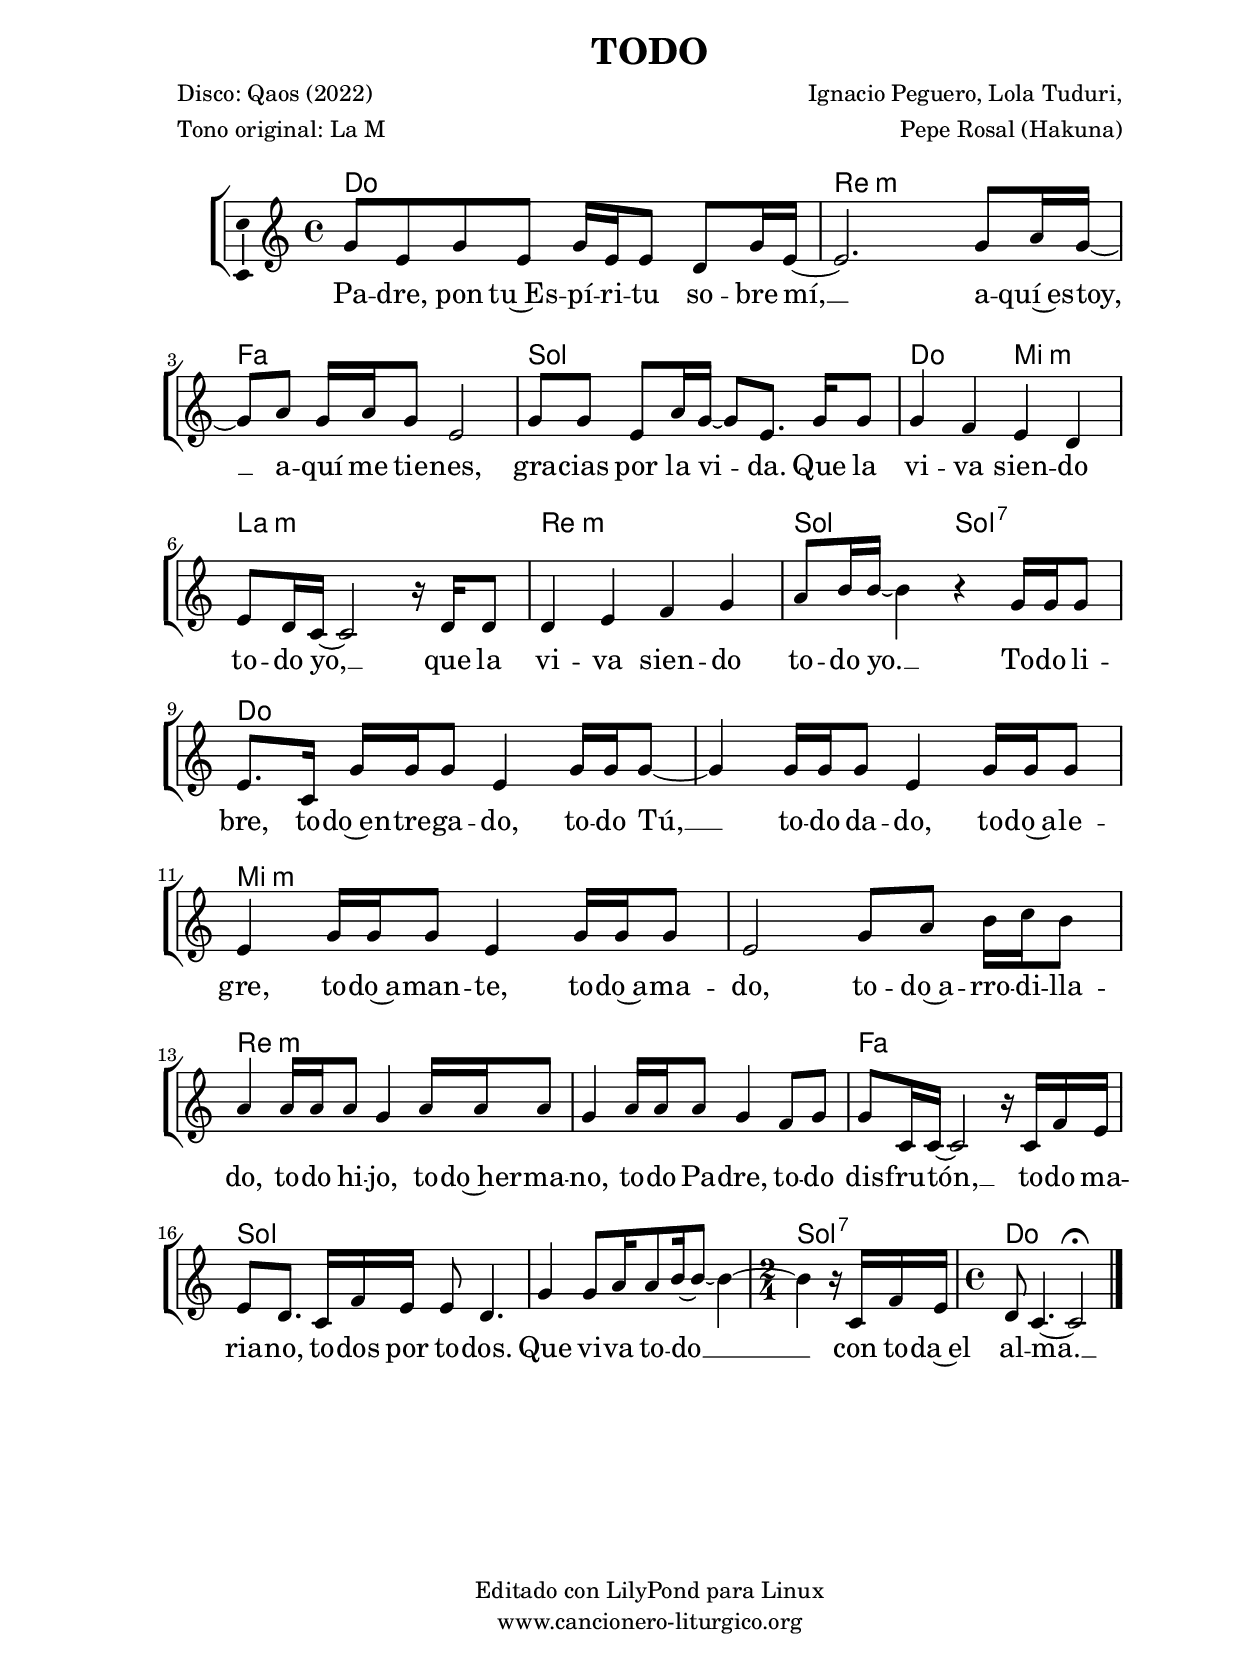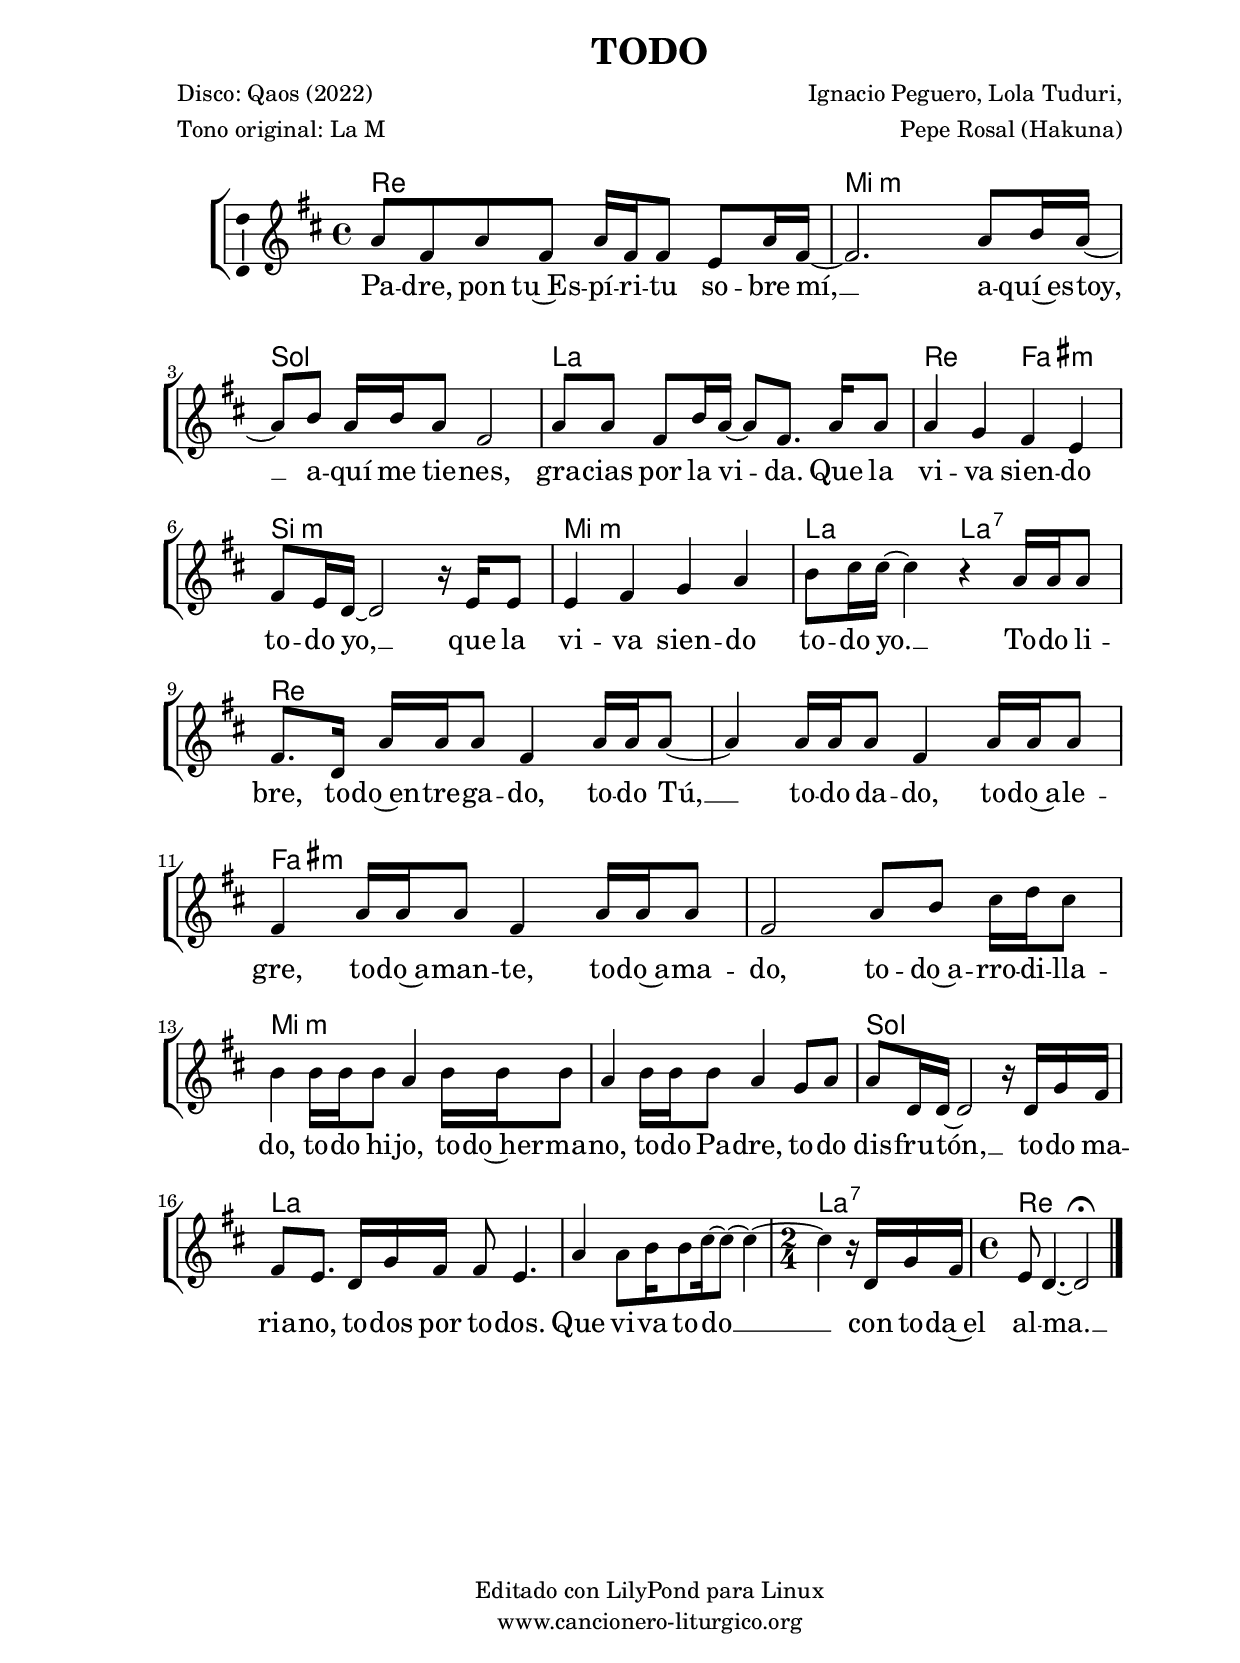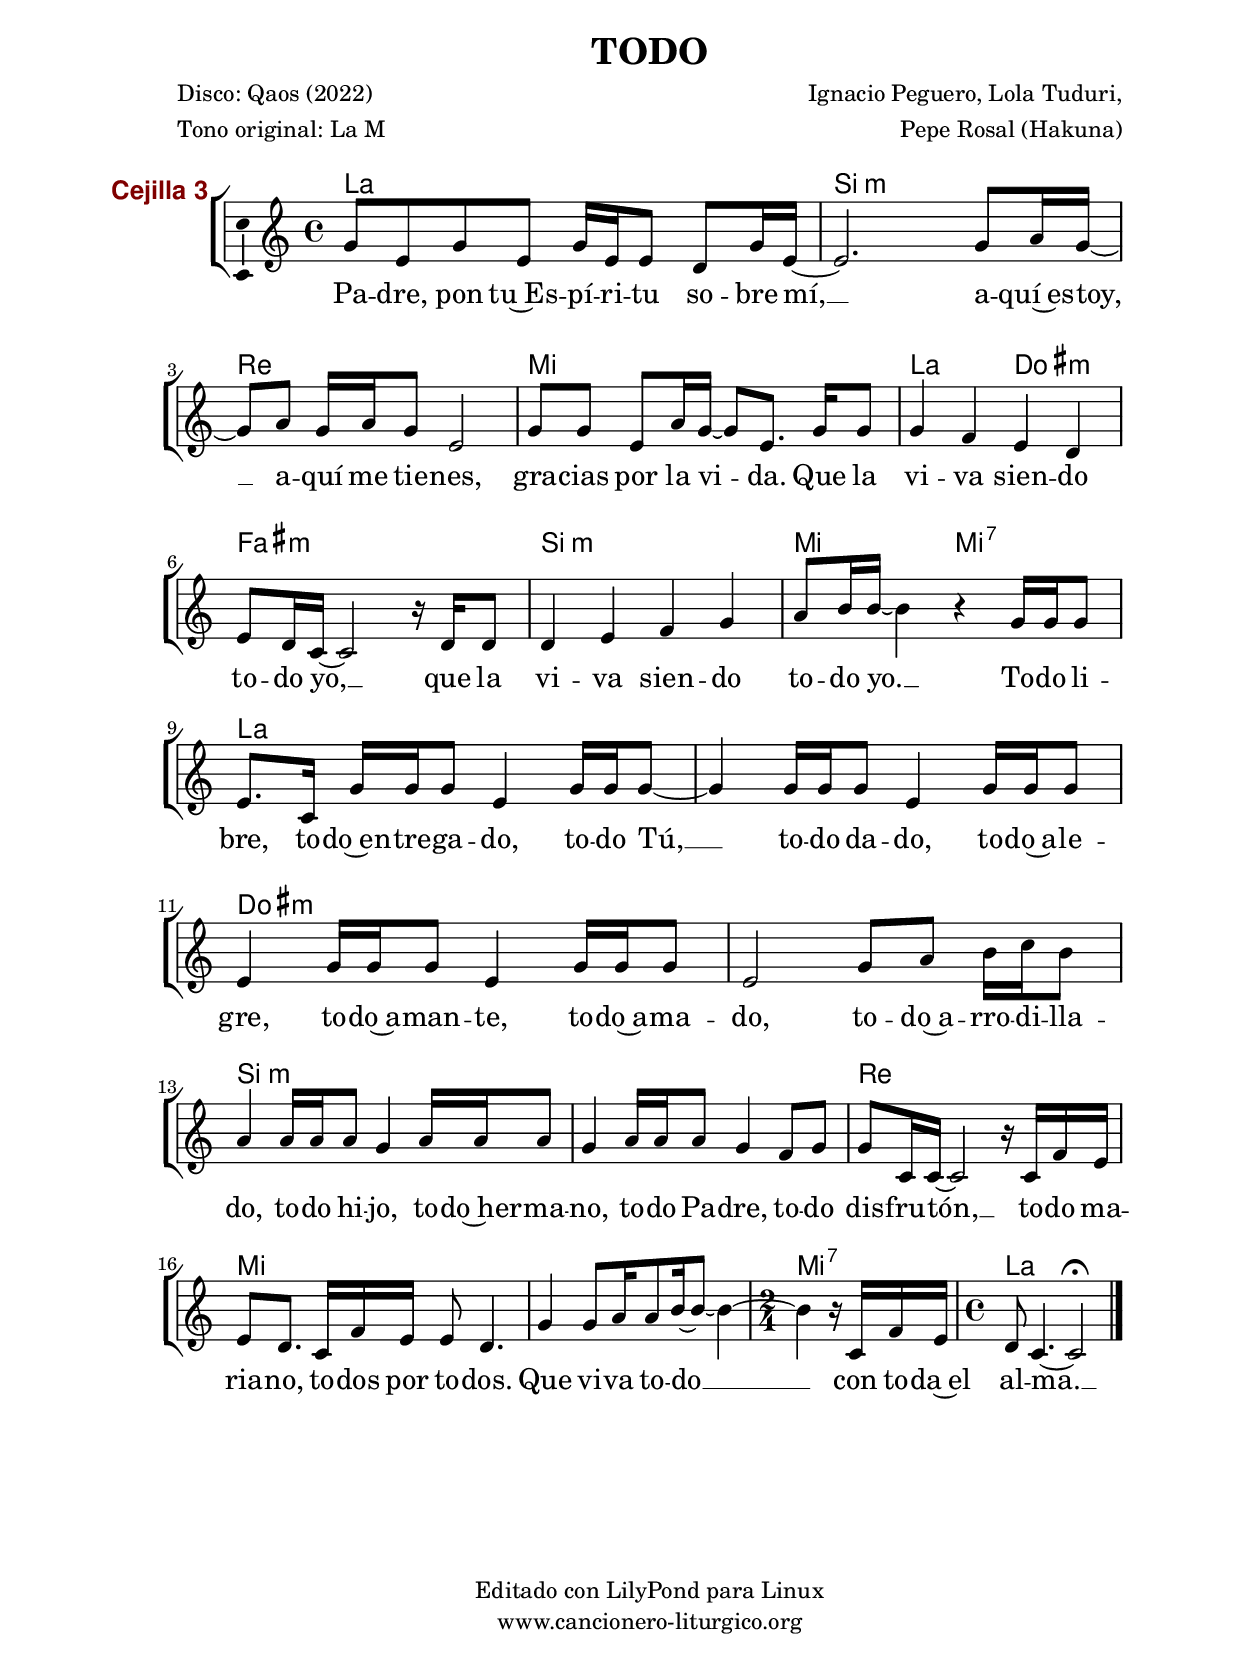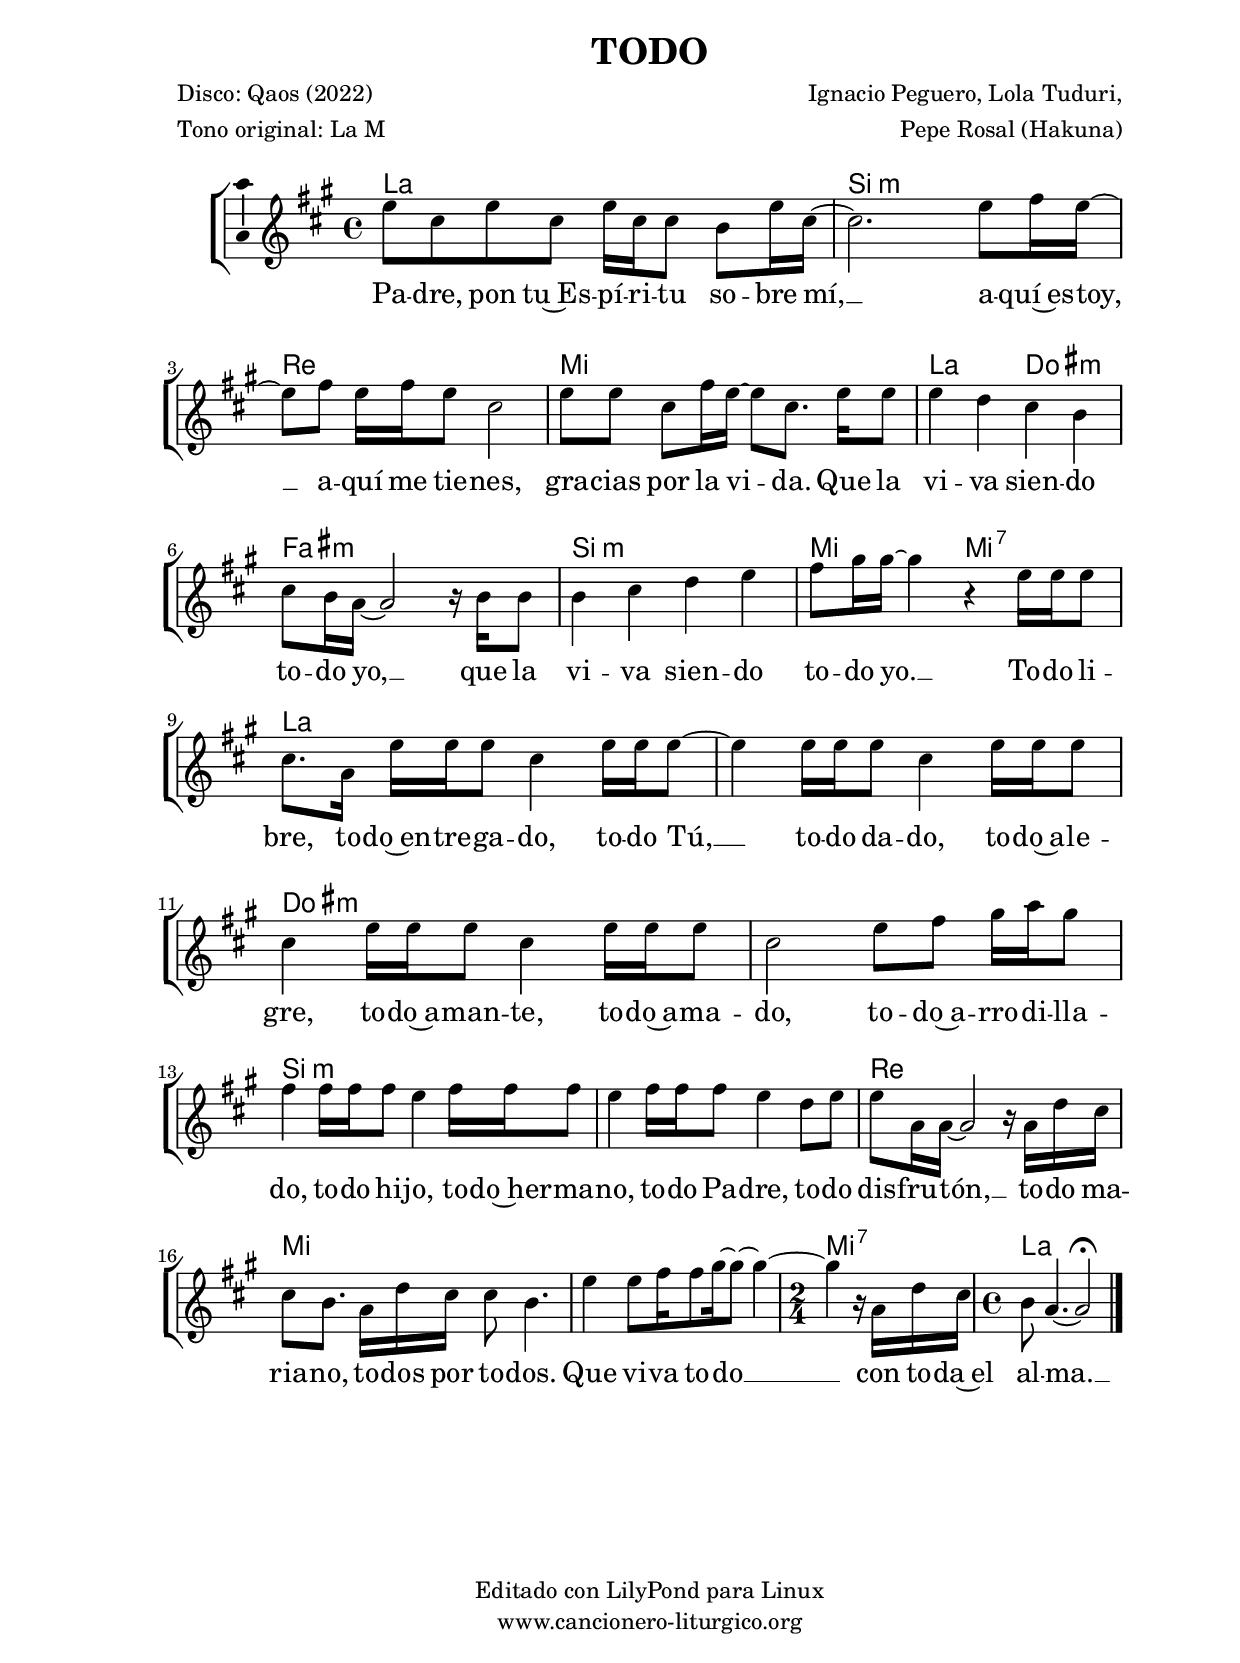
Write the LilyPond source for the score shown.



%versión de lilypond para la que se ha escrito esta partitura:
\version "2.16.0"

	%Tamaño papel
	#(set-default-paper-size "a4")
	%Tamaño partitura
	#(set-global-staff-size 20)
	%No responde al pulsar sobre una nota
	#(ly:set-option 'point-and-click #f)

%parámetros del encabezamiento:
\header {
	title = "TODO"
	subtitle = ""
	composer = "Ignacio Peguero, Lola Tuduri,"
	arranger = "Pepe Rosal (Hakuna)"
	poet = "Disco: Qaos (2022)"
	meter = "Tono original: La M"
%	arranger = ""
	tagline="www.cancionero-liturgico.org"
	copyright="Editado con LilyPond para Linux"
	tiempo = ""
	usos = "Comunión"
	letra = ""
	}

%parámetros asociados al papel:
\paper  {
	oddHeaderMarkup = \markup {\fill-line { \on-the-fly #not-first-page \fromproperty #'header:title \on-the-fly #not-first-page \fromproperty #'header:composer }}
	evenHeaderMarkup = \markup {\fill-line { \fromproperty #'header:composer \fromproperty #'header:title }}
	#(set-paper-size "a4")
	print-page-number = ##f
	first-page-number = 1
	print-first-page-number = ##f
%	head-separation = 3.0 \cm
	top-margin = 2.0 \cm
	bottom-margin = 0.5\cm
%%%	bottom-margin = -2.0\cm
	left-margin = 3.0 \cm
	line-width = 16.0 \cm 
	indent = 8\mm
	interscoreline = 2.\mm
	between-system-space = 15\mm
%	para que las partituras no llenen la hoja:
	ragged-bottom = ##t
%	idem para la última hoja:
	ragged-last-bottom = ##f
%	para que las partituras llenen el ancho del papel:
	ragged-last = ##f
	after-title-space = 2.5 \cm
%page-count=1
%system-count=7

	%Flexible Vertical Spacing
%	markup-markup-spacing =
%	#'((basic-distance . 15) (minimum-distance . 15) (padding . 3))
	markup-system-spacing =
	#'((basic-distance . 15) (minimum-distance . 15) (padding . 3))
	system-system-spacing =
	#'((basic-distance . 15) (minimum-distance . 15) (padding . 3))
	score-system-spacing =
	#'((basic-distance . 15) (minimum-distance . 15) (padding . 5))
%	top-system-spacing = % header
%	#'((basic-distance . 8) (minimum-distance . 0) (padding . 0))
%	top-markup-spacing =
%	#'((basic-distance . 20) (minimum-distance . 20) (padding . 0))
	last-bottom-spacing = % footer
	#'((basic-distance . 5) (minimum-distance . 5) (padding . 0))
%	score-markup-spacing =
%	#'((basic-distance . 16) (minimum-distance . 13) (padding . 0))

	}


%parámetros que afectan a toda la partitura:
global =  {
	%clave de sol (G):
	\clef G
	%armadura:
	\transpose a c
	\key a \major
	\tempo 4=88
	\set Score.tempoHideNote = ##t
	}


acordes = {
	\italianChords
	\chordmode {
	\transpose a c
{

a2 a b:m b:m d d e e a cis:m fis:m fis:m b:m b:m e e:7

%s4
a2 a a a cis:m cis:m cis:m cis:m b:m b:m b:m b:m d d e e e e
e2:7
a1

	}
	}
}

melodia = 
	\transpose a c'
{
	\relative c'{
	\time 4/4

%\phrasingSlurDashed

%00.06
e8 cis e cis e16 cis cis8 b e16 cis~
cis2. e8 fis16 e~
e8 fis e16 fis16 e8 cis2
e8 e cis fis16 e~e8 cis8. e16 e8
e4 d cis b
cis8 b16 a~2 r16 b16 b8
b4 cis d e
fis8 gis16 gis~gis4 r4 

%0:27
%\partial 4
e16 e e8
cis8. a16 e' e e8 cis4 e16 e e8~
e4 e16 e e8 cis4 e16 e e8
cis4 e16 e e8 cis4 e16 e e8
cis2 e8 fis gis16 a gis8
fis4 fis16 fis fis8 e4 fis16 fis fis8
e4 fis16 fis fis8 e4 d8 e
e8 a,16 a~a2 r16 a16 d cis
cis8 b8. a16 d cis cis8 b4.
e4 e8 fis16 fis8 gis16~gis8~gis4~

\time 2/4
gis4 r16 a,16 d cis
\time 4/4
b8 a4.~a2\fermata

	\bar "|."
	}
	}




textouno = \lyricmode {

Pa -- dre, pon tu~Es -- pí -- ri -- tu
so -- bre mí, __
a -- quí~es -- toy, __
a -- quí me tie -- nes,
gra -- cias por la vi -- da.
Que la vi -- va sien -- do to -- do yo, __
que la vi -- va sien -- do to -- do yo. __

To -- do li -- bre,
to -- do~en -- tre -- ga -- do,
to -- do Tú, __
to -- do da -- do,
to -- do~a -- le -- gre,
to -- do~a -- man -- te,
to -- do~a -- ma -- do,
to -- do~a -- rro -- di -- lla -- do,
to -- do hi -- jo,
to -- do~her -- ma -- no,
to -- do Pa -- dre,
to -- do dis -- fru -- tón, __
to -- do ma -- ria -- no,
to -- dos por to -- dos.
Que vi -- va to -- do __
con to -- da~el al -- ma. __

	}


acordesStaff = \context ChordNames = acordesStaff <<
	\set chordChanges = ##t
	\acordes
	>>

%%%%%%%%%%%%%%%%%%%%%%%%%%%%%%%%%%% CEJILLA %%%%%%%%%%%%%%%%%%%%%%%%%%%%%%%%%%%
acordescejilla = {
%%%	\override ChordNames.ChordName #'font-size = #-1
%%%	\override ChordNames.ChordName #'font-series = #'bold
	\transpose c a {
		\acordes
		}
	}

acordescejillaStaff = \context ChordNames = acordescejillaStaff <<
	\set Staff.instrumentName = \markup \with-color #darkred \larger \bold \sans "Cejilla 3"
	\set chordChanges = ##t
	\acordescejilla
	>>
%%%%%%%%%%%%%%%%%%%%%%%%%%%%%%%%%%% CEJILLA %%%%%%%%%%%%%%%%%%%%%%%%%%%%%%%%%%%


vozStaff = \context Voice = vozStaff
\with {\consists "Ambitus_engraver"}
<<
%	\set Staff.instrumentName = ""
%	\set Staff.shortInstrumentName = ""
%	\set Staff.midiInstrument = #"clarinet"
%	\set Staff.midiInstrument = #"cello"
%	\set Staff.midiInstrument = #"flute"
	\set Staff.midiInstrument = #"electric guitar (jazz)"
%	\set Staff.midiInstrument = #"english horn"
%	\set Staff.midiInstrument = #"violin"
%	\set Staff.midiInstrument = #"glockenspiel"
	\set Staff.midiMinimumVolume = #0.7
	\set Staff.midiMaximumVolume = #0.9
	\global
	\melodia
	>>

textounoStaff = \context Lyrics = textounoStaff <<
	\lyricsto vozStaff \textouno
	>>


\book {
	\score {
		\context ChoirStaff {
			\override StaffGroup.SystemStartBracket #'collapse-height = #1
			\override Score.SystemStartBar #'collapse-height = #1
			<<
			\acordesStaff
			\vozStaff
			\textounoStaff
			>>
			}
		\layout {
	    		\context {
				\Lyrics
				\override LyricText #'font-size = #2
				}
	   		 \context {
				\Score
				\override StaffSymbol #'staff-space = #(magstep +3)
				}
			}
		}
	\score {
		\unfoldRepeats
		\context ChoirStaff {
			<<
			\acordesStaff
			\vozStaff
			>>
			}
		\midi {
	  		\context {
	  			\Score
				tempoWholesPerMinute = #(ly:make-moment 70 4)
				}
			}
		}
	}


%Partitura para guitarra
#(define output-suffix "G")
\book {
	\score {
		\context ChoirStaff {
			\override StaffGroup.SystemStartBracket #'collapse-height = #1
			\override Score.SystemStartBar #'collapse-height = #1
			<<
			\acordescejillaStaff
			\vozStaff
			\textounoStaff
			>>
			}
		\layout {
%%%%%%%%%%%%%%%%%%%%%%%%%%%%%%%%%%% CEJILLA %%%%%%%%%%%%%%%%%%%%%%%%%%%%%%%%%%%
			\context {
				\ChordNames \consists Instrument_name_engraver
				}
%%%%%%%%%%%%%%%%%%%%%%%%%%%%%%%%%%% CEJILLA %%%%%%%%%%%%%%%%%%%%%%%%%%%%%%%%%%%
	    		\context {
				\Lyrics
				\override LyricText #'font-size = #2
				}
	   		 \context {
				\Score
				\override StaffSymbol #'staff-space = #(magstep +3)
				}
			}
		}
	}


#(define output-suffix "C")
\book {
	\score {
		\context ChoirStaff {
			\override StaffGroup.SystemStartBracket #'collapse-height = #1
			\override Score.SystemStartBar #'collapse-height = #1
\transpose c d
			<<
			\acordesStaff
			\vozStaff
			\textounoStaff
			>>
			}
		\layout {
	    		\context {
				\Lyrics
				\override LyricText #'font-size = #2
				}
	   		 \context {
				\Score
				\override StaffSymbol #'staff-space = #(magstep +3)
				}
			}
		}
	}


#(define output-suffix "S")
\book {
	\score {
		\context ChoirStaff {
			\override StaffGroup.SystemStartBracket #'collapse-height = #1
			\override Score.SystemStartBar #'collapse-height = #1
\transpose c a
			<<
			\acordesStaff
			\vozStaff
			\textounoStaff
			>>
			}
		\layout {
	    		\context {
				\Lyrics
				\override LyricText #'font-size = #2
				}
	   		 \context {
				\Score
				\override StaffSymbol #'staff-space = #(magstep +3)
				}
			}
		}
	}



